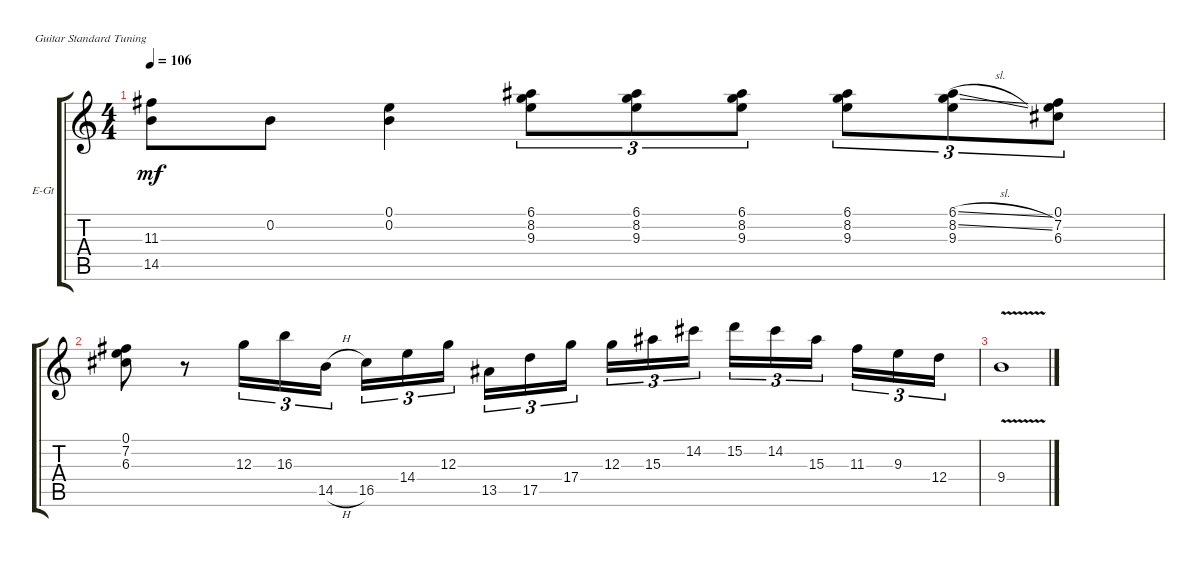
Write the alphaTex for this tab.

\defaultSystemsLayout 4
\bracketExtendMode groupsimilarinstruments
\firstSystemTrackNameOrientation horizontal
\otherSystemsTrackNameOrientation horizontal
\track ("Electric Guitar" "E-Gt") {instrument electricguitarclean}
\staff {score tabs}
\tuning (E4 B3 G3 D3 A2 E2)
\ts (4 4)
\tempo 106
\clef g2
\ks c
(14.5 11.3).8{dy mf} 0.2.8 (0.2 0.1).4 (9.3 8.2 6.1).8{tu (3 2)} (9.3 8.2 6.1).8{tu (3 2)} (9.3 8.2 6.1).8{tu (3 2)} (9.3 8.2 6.1).8{tu (3 2)} (9.3 8.2{sl} 6.1{sl}).8{tu (3 2)} (6.3 7.2 0.1).8{tu (3 2)} |
(6.3 7.2 0.1).8 r.8 12.3.16{tu (3 2)} 16.3.16{tu (3 2)} 14.5{h}.16{tu (3 2)} 16.5.16{tu (3 2)} 14.4.16{tu (3 2)} 12.3.16{tu (3 2)} 13.5.16{tu (3 2)} 17.5.16{tu (3 2)} 17.4.16{tu (3 2)} 12.3.16{tu (3 2)} 15.3.16{tu (3 2)} 14.2.16{tu (3 2)} 15.2.16{tu (3 2)} 14.2.16{tu (3 2)} 15.3.16{tu (3 2)} 11.3.16{tu (3 2)} 9.3.16{tu (3 2)} 12.4.16{tu (3 2)} |
9.4{v}.1
